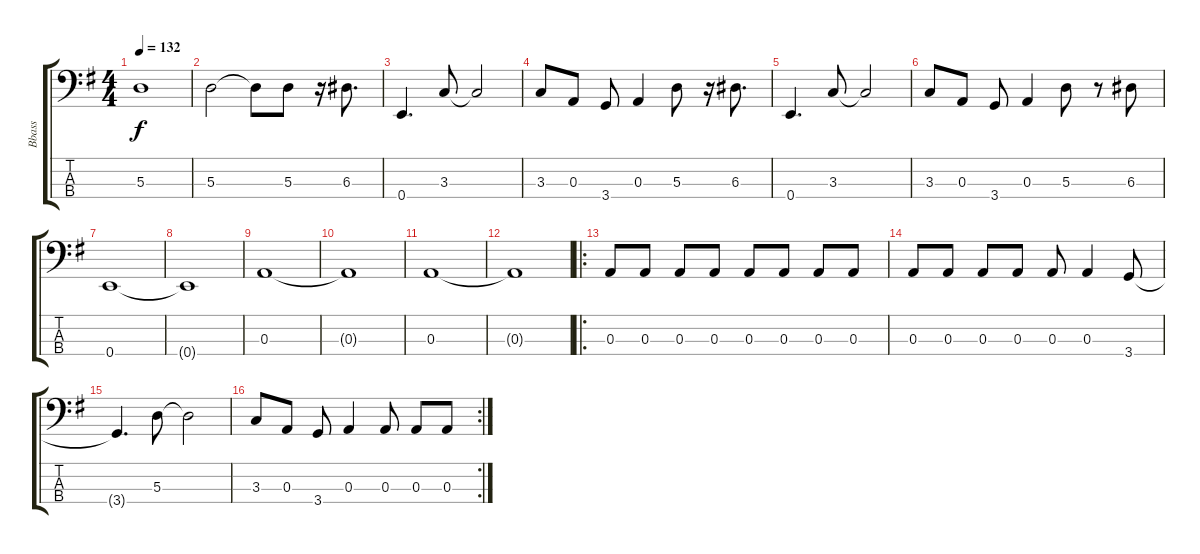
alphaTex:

\track ("Bbass" "Bbass") {instrument electricbassfinger}
\staff {score tabs}
\tuning (G2 D2 A1 E1) {hide}
\ts (4 4)
\tempo 132
\clef f4
\ks g
5.3.1{dy f} |
5.3.2 5.3{t}.8 5.3.8 r.16 6.3.8{d} |
0.4.4{d} 3.3.8 3.3{t}.2 |
3.3.8 0.3.8 3.4.8 0.3.4 5.3.8 r.16 6.3.8{d} |
0.4.4{d} 3.3.8 3.3{t}.2 |
3.3.8 0.3.8 3.4.8 0.3.4 5.3.8 r.8 6.3.8 |
0.4.1 |
0.4{t}.1 |
0.3.1 |
0.3{t}.1 |
0.3.1 |
0.3{t}.1 |
\ro
0.3.8 0.3.8 0.3.8 0.3.8 0.3.8 0.3.8 0.3.8 0.3.8 |
0.3.8 0.3.8 0.3.8 0.3.8 0.3.8 0.3.4 3.4.8 |
3.4{t}.4{d} 5.3.8 5.3{t}.2 |
\rc 2
3.3.8 0.3.8 3.4.8 0.3.4 0.3.8 0.3.8 0.3.8
